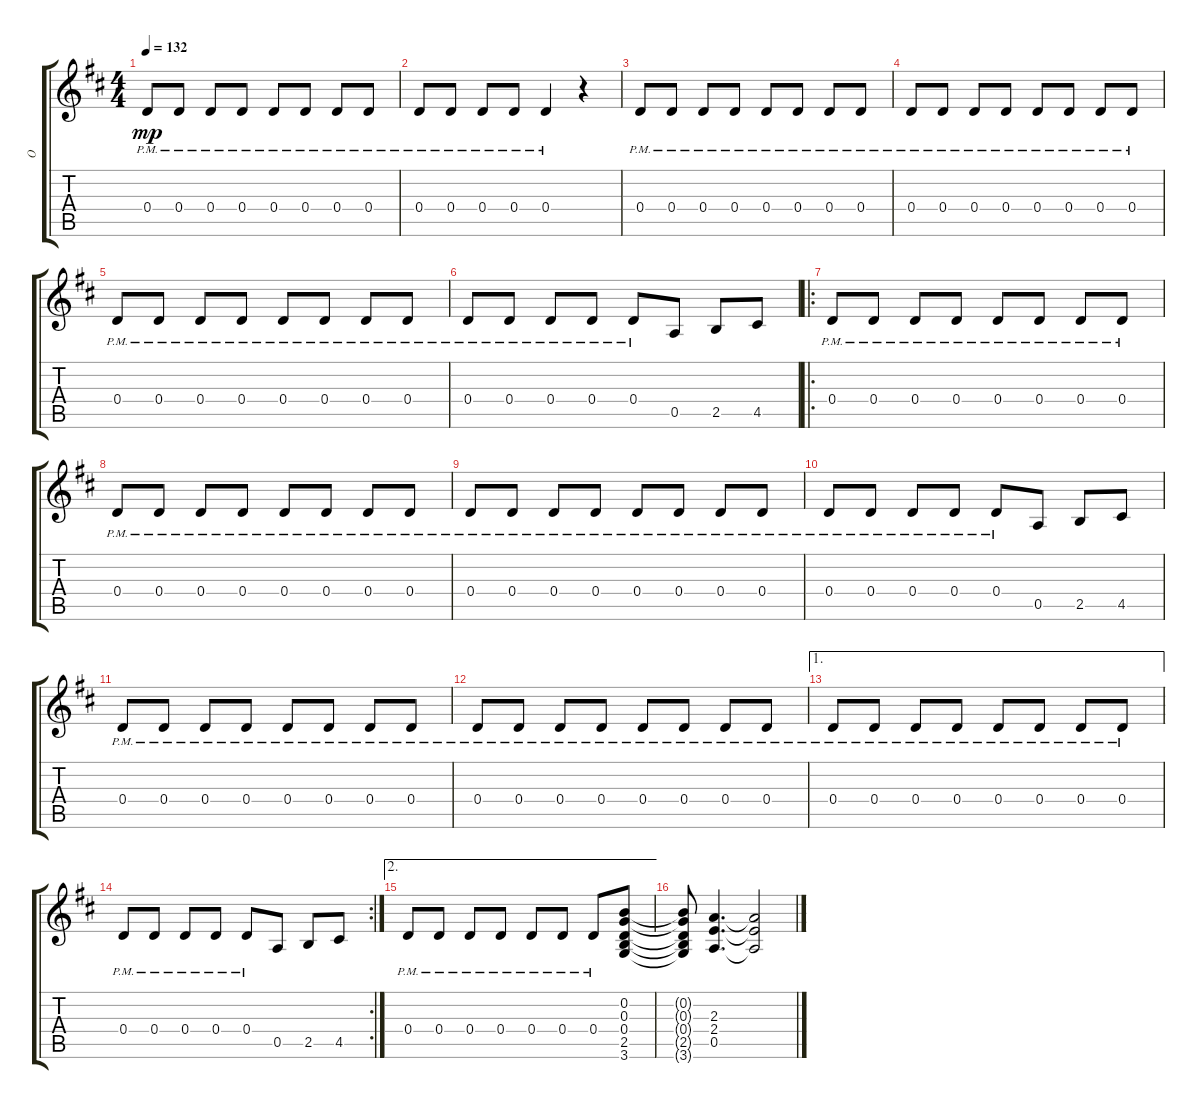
\track ("O" "O") {instrument overdrivenguitar}
\staff {score tabs}
\tuning (E4 B3 G3 D3 A2 E2) {hide}
\ts (4 4)
\tempo 132
\clef g2
\ks d
0.4{pm}.8{dy mp} 0.4{pm}.8 0.4{pm}.8 0.4{pm}.8 0.4{pm}.8 0.4{pm}.8 0.4{pm}.8 0.4{pm}.8 |
0.4{pm}.8 0.4{pm}.8 0.4{pm}.8 0.4{pm}.8 0.4{pm}.4 r.4 |
0.4{pm}.8 0.4{pm}.8 0.4{pm}.8 0.4{pm}.8 0.4{pm}.8 0.4{pm}.8 0.4{pm}.8 0.4{pm}.8 |
0.4{pm}.8 0.4{pm}.8 0.4{pm}.8 0.4{pm}.8 0.4{pm}.8 0.4{pm}.8 0.4{pm}.8 0.4{pm}.8 |
0.4{pm}.8 0.4{pm}.8 0.4{pm}.8 0.4{pm}.8 0.4{pm}.8 0.4{pm}.8 0.4{pm}.8 0.4{pm}.8 |
0.4{pm}.8 0.4{pm}.8 0.4{pm}.8 0.4{pm}.8 0.4{pm}.8 0.5.8 2.5.8 4.5.8 |
\ro
0.4{pm}.8 0.4{pm}.8 0.4{pm}.8 0.4{pm}.8 0.4{pm}.8 0.4{pm}.8 0.4{pm}.8 0.4{pm}.8 |
0.4{pm}.8 0.4{pm}.8 0.4{pm}.8 0.4{pm}.8 0.4{pm}.8 0.4{pm}.8 0.4{pm}.8 0.4{pm}.8 |
0.4{pm}.8 0.4{pm}.8 0.4{pm}.8 0.4{pm}.8 0.4{pm}.8 0.4{pm}.8 0.4{pm}.8 0.4{pm}.8 |
0.4{pm}.8 0.4{pm}.8 0.4{pm}.8 0.4{pm}.8 0.4{pm}.8 0.5.8 2.5.8 4.5.8 |
0.4{pm}.8 0.4{pm}.8 0.4{pm}.8 0.4{pm}.8 0.4{pm}.8 0.4{pm}.8 0.4{pm}.8 0.4{pm}.8 |
0.4{pm}.8 0.4{pm}.8 0.4{pm}.8 0.4{pm}.8 0.4{pm}.8 0.4{pm}.8 0.4{pm}.8 0.4{pm}.8 |
\ae 1
0.4{pm}.8 0.4{pm}.8 0.4{pm}.8 0.4{pm}.8 0.4{pm}.8 0.4{pm}.8 0.4{pm}.8 0.4{pm}.8 |
\rc 2
0.4{pm}.8 0.4{pm}.8 0.4{pm}.8 0.4{pm}.8 0.4{pm}.8 0.5.8 2.5.8 4.5.8 |
\ae 2
0.4{pm}.8 0.4{pm}.8 0.4{pm}.8 0.4{pm}.8 0.4{pm}.8 0.4{pm}.8 0.4{pm}.8 (0.2 0.3 0.4 2.5 3.6).8 |
(0.2{t} 0.3{t} 0.4{t} 2.5{t} 3.6{t}).8 (2.3 2.4 0.5).4{d} (2.3{t} 2.4{t} 0.5{t}).2
